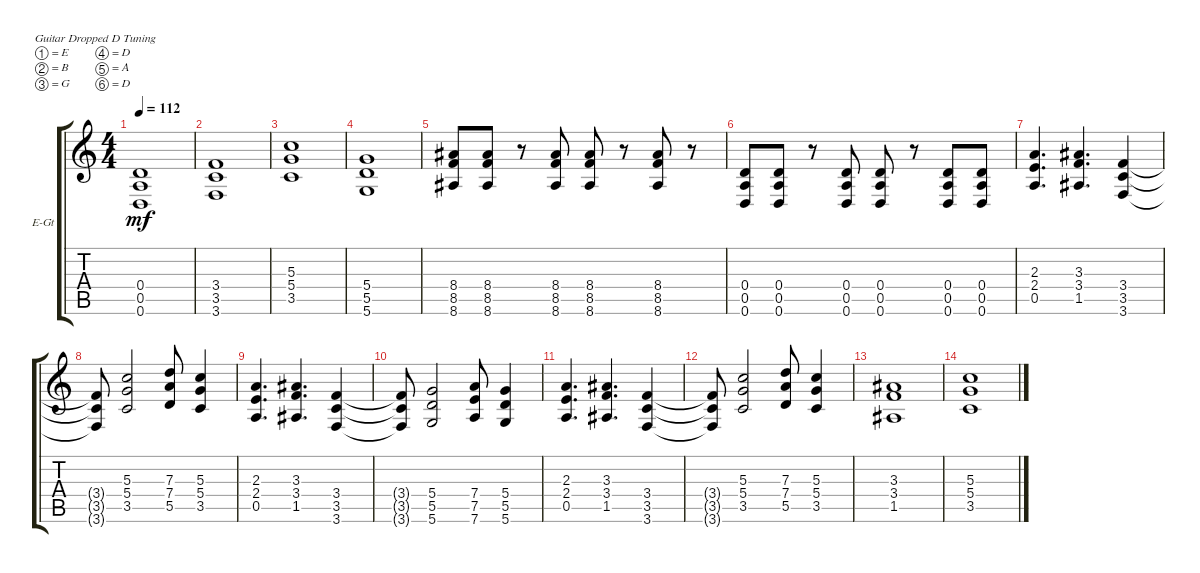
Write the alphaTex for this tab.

\defaultSystemsLayout 4
\bracketExtendMode groupsimilarinstruments
\firstSystemTrackNameOrientation horizontal
\otherSystemsTrackNameOrientation horizontal
\track ("Electric Guitar(Talkbox)" "E-Gt") {instrument distortionguitar}
\staff {score tabs}
\tuning (E4 B3 G3 D3 A2 D2)
\ts (4 4)
\tempo 112
\clef g2
\ks c
(0.6 0.5 0.4).1{dy mf} |
(3.6 3.5 3.4).1 |
(3.5 5.4 5.3).1 |
(5.6 5.5 5.4).1 |
(8.5 8.6 8.4).8 (8.6 8.5 8.4).8 r.8 (8.6 8.5 8.4).8 (8.4 8.5 8.6).8 r.8 (8.6 8.5 8.4).8 r.8 |
(0.6 0.5 0.4).8 (0.4 0.5 0.6).8 r.8 (0.6 0.5 0.4).8 (0.4 0.5 0.6).8 r.8 (0.6 0.5 0.4).8 (0.6 0.5 0.4).8 |
(0.5 2.4 2.3).4{d} (1.5 3.4 3.3).4{d} (3.6 3.5 3.4).4 |
(3.6{t} 3.5{t} 3.4{t}).8 (3.5 5.4 5.3).2 (5.5 7.4 7.3).8 (3.5 5.4 5.3).4 |
(0.5 2.4 2.3).4{d} (1.5 3.4 3.3).4{d} (3.6 3.5 3.4).4 |
(3.6{t} 3.5{t} 3.4{t}).8 (5.5 5.4 5.6).2 (7.5 7.4 7.6).8 (5.5 5.4 5.6).4 |
(0.5 2.4 2.3).4{d} (1.5 3.4 3.3).4{d} (3.6 3.5 3.4).4 |
(3.6{t} 3.5{t} 3.4{t}).8 (3.5 5.4 5.3).2 (5.5 7.4 7.3).8 (3.5 5.4 5.3).4 |
(1.5 3.4 3.3).1 |
(3.5 5.4 5.3).1
